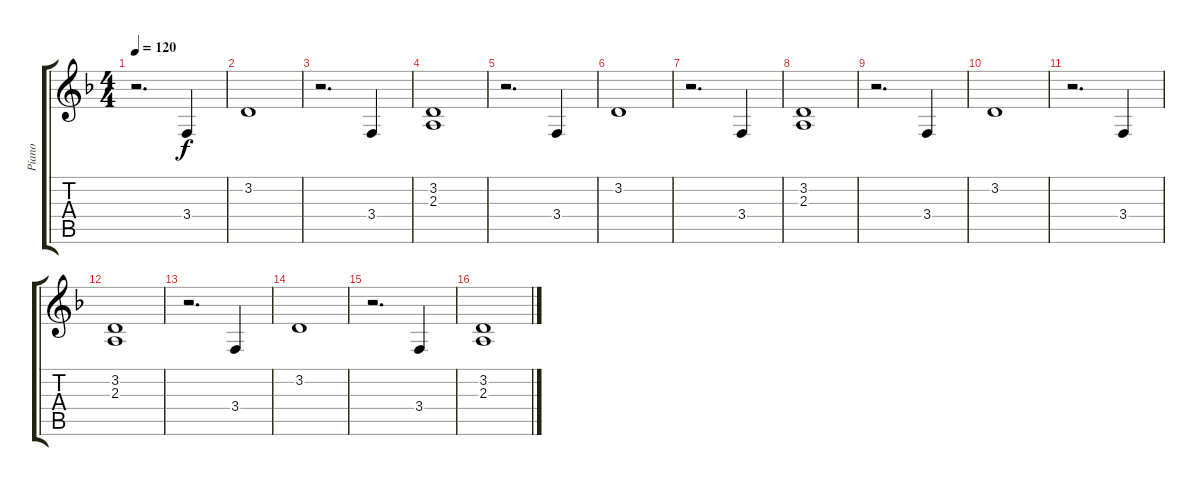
\track ("Piano" "Piano") {instrument acousticgrandpiano}
\staff {score tabs}
\tuning (E4 B3 G3 D3 A2 E2) {hide}
\ts (4 4)
\tempo 120
\clef g2
\ks dminor
r.2{d dy f} 3.4.4 |
3.2.1 |
r.2{d} 3.4.4 |
(3.2 2.3).1 |
r.2{d} 3.4.4 |
3.2.1 |
r.2{d} 3.4.4 |
(3.2 2.3).1 |
r.2{d} 3.4.4 |
3.2.1 |
r.2{d} 3.4.4 |
(3.2 2.3).1 |
r.2{d} 3.4.4 |
3.2.1 |
r.2{d} 3.4.4 |
(3.2 2.3).1
